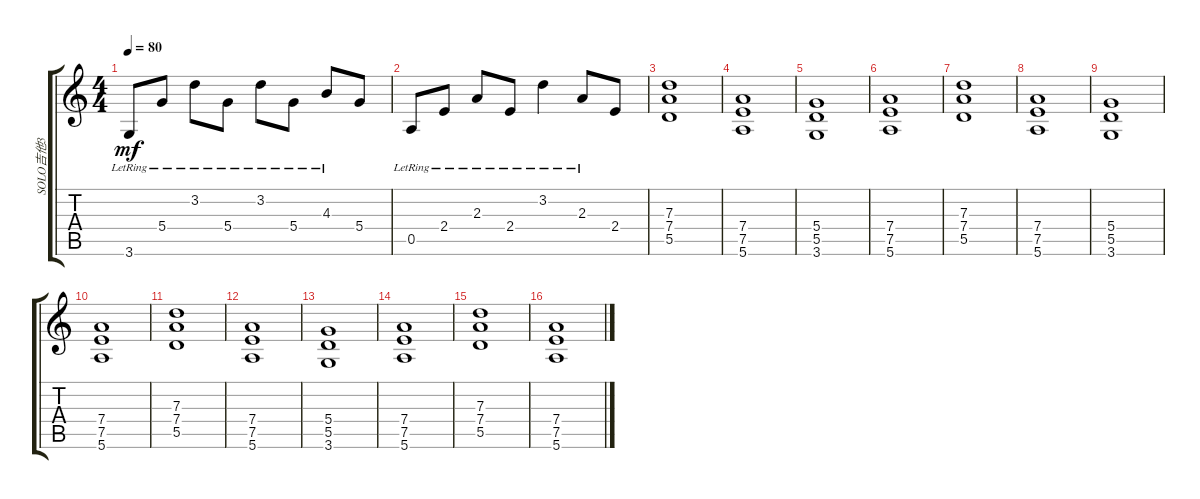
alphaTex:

\track ("SOLO吉他3" "SOLO吉他3") {instrument overdrivenguitar}
\staff {score tabs}
\tuning (E4 B3 G3 D3 A2 E2) {hide}
\ts (4 4)
\tempo 80
\clef g2
\ks c
3.6{lr}.8{dy mf} 5.4{lr}.8 3.2{lr}.8 5.4{lr}.8 3.2{lr}.8 5.4{lr}.8 4.3{lr}.8 5.4.8 |
0.5{lr}.8 2.4{lr}.8 2.3{lr}.8 2.4{lr}.8 3.2{lr}.4 2.3{lr}.8 2.4.8 |
(7.3 7.4 5.5).1 |
(7.4 7.5 5.6).1 |
(5.4 5.5 3.6).1 |
(7.4 7.5 5.6).1 |
(7.3 7.4 5.5).1 |
(7.4 7.5 5.6).1 |
(5.4 5.5 3.6).1 |
(7.4 7.5 5.6).1 |
(7.3 7.4 5.5).1 |
(7.4 7.5 5.6).1 |
(5.4 5.5 3.6).1 |
(7.4 7.5 5.6).1 |
(7.3 7.4 5.5).1 |
(7.4 7.5 5.6).1
